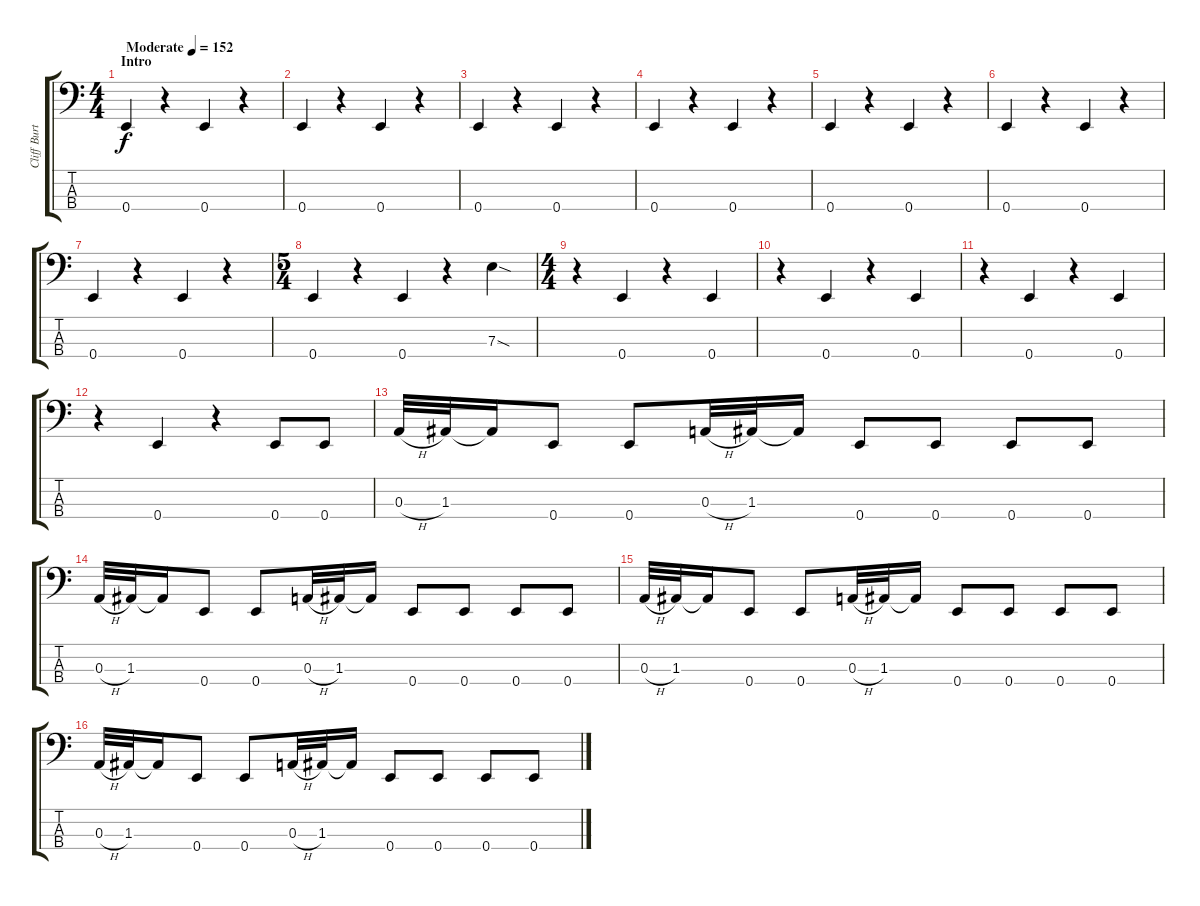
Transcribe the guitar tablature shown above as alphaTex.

\track ("Cliff Burton" "Cliff Burt") {instrument electricbassfinger}
\staff {score tabs}
\tuning (G2 D2 A1 E1) {hide}
\ts (4 4)
\section ("" "Intro")
\tempo (152 "Moderate")
\clef f4
\ks c
0.4.4{dy f instrument electricbassfinger} r.4 0.4.4 r.4 |
0.4.4 r.4 0.4.4 r.4 |
0.4.4 r.4 0.4.4 r.4 |
0.4.4 r.4 0.4.4 r.4 |
0.4.4 r.4 0.4.4 r.4 |
0.4.4 r.4 0.4.4 r.4 |
0.4.4 r.4 0.4.4 r.4 |
\ts (5 4)
0.4.4 r.4 0.4.4 r.4 7.3{sod}.4 |
\ts (4 4)
r.4 0.4.4 r.4 0.4.4 |
r.4 0.4.4 r.4 0.4.4 |
r.4 0.4.4 r.4 0.4.4 |
r.4 0.4.4 r.4 0.4.8 0.4.8 |
0.3{h}.32 1.3.32 1.3{t}.16 0.4.8 0.4.8 0.3{h}.32 1.3.32 1.3{t}.16 0.4.8 0.4.8 0.4.8 0.4.8 |
0.3{h}.32 1.3.32 1.3{t}.16 0.4.8 0.4.8 0.3{h}.32 1.3.32 1.3{t}.16 0.4.8 0.4.8 0.4.8 0.4.8 |
0.3{h}.32 1.3.32 1.3{t}.16 0.4.8 0.4.8 0.3{h}.32 1.3.32 1.3{t}.16 0.4.8 0.4.8 0.4.8 0.4.8 |
0.3{h}.32 1.3.32 1.3{t}.16 0.4.8 0.4.8 0.3{h}.32 1.3.32 1.3{t}.16 0.4.8 0.4.8 0.4.8 0.4.8
